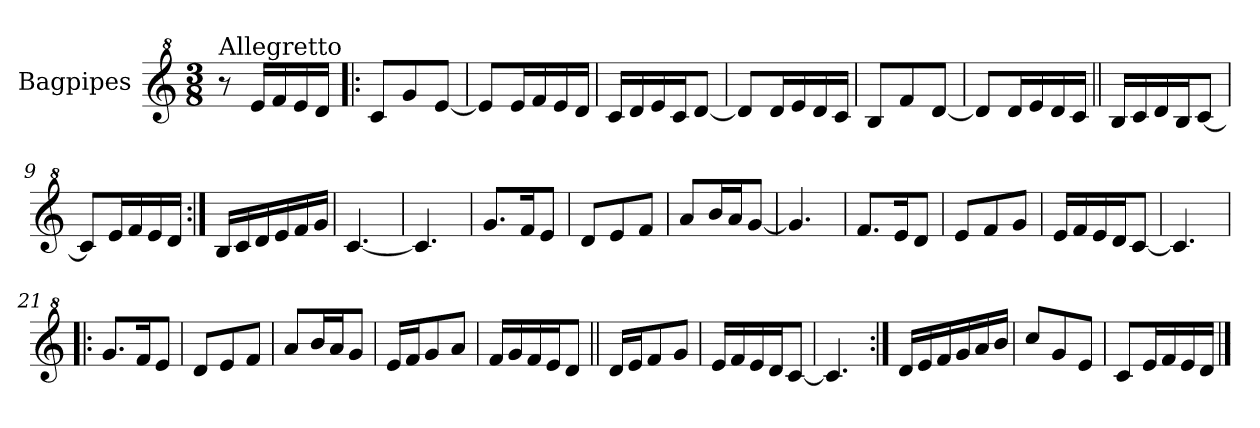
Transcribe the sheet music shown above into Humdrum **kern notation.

**kern
*part1
*staff1
*I"Bagpipes
*I'Bag
*clefG^2
*k[]
*C:
*M3/8
=1
!LO:TX:a:t=Allegretto
8r
16ee/LL
16ff/
16ee/
16dd/JJ
=2!|:
8cc/L
8gg/
[8ee/J
=3
8ee/L]
16ee/L
16ff/
16ee/
16dd/JJ
=4
16cc/LL
16dd/
16ee/
16cc/J
[8dd/J
=5
8dd/L]
16dd/L
16ee/
16dd/
16cc/JJ
=6
8b/L
8ff/
[8dd/J
=7
8dd/L]
16dd/L
16ee/
16dd/
16cc/JJ
=8||
16b/LL
16cc/
16dd/
16b/J
[8cc/J
=9
8cc/L]
16ee/L
16ff/
16ee/
16dd/JJ
!!LO:LB:g=z
=10:|!
16b/LL
16cc/
16dd/
16ee/
16ff/
16gg/JJ
=11
[4.cc/
=12
4.cc/]
=13
8.gg/L
16ff/K
8ee/J
=14
8dd/L
8ee/
8ff/J
=15
8aa/L
16bb/L
16aa/J
[8gg/J
=16
4.gg/]
=17
8.ff/L
16ee/K
8dd/J
=18
8ee/L
8ff/
8gg/J
=19
16ee/LL
16ff/
16ee/
16dd/J
[8cc/J
=20
4.cc/]
=21!|:
8.gg/L
16ff/K
8ee/J
!!LO:LB:g=z
=22
8dd/L
8ee/
8ff/J
=23
8aa/L
16bb/L
16aa/J
8gg/J
=24
16ee/LL
16ff/J
8gg/
8aa/J
=25
16ff/LL
16gg/
16ff/
16ee/J
8dd/J
=26||
16dd/LL
16ee/J
8ff/
8gg/J
=27
16ee/LL
16ff/
16ee/
16dd/J
[8cc/J
=28
4.cc/]
=29:|!
16dd/LL
16ee/
16ff/
16gg/
16aa/
16bb/JJ
=30
8ccc/L
8gg/
8ee/J
=31
8cc/L
16ee/L
16ff/
16ee/
16dd/JJ
==
*-
